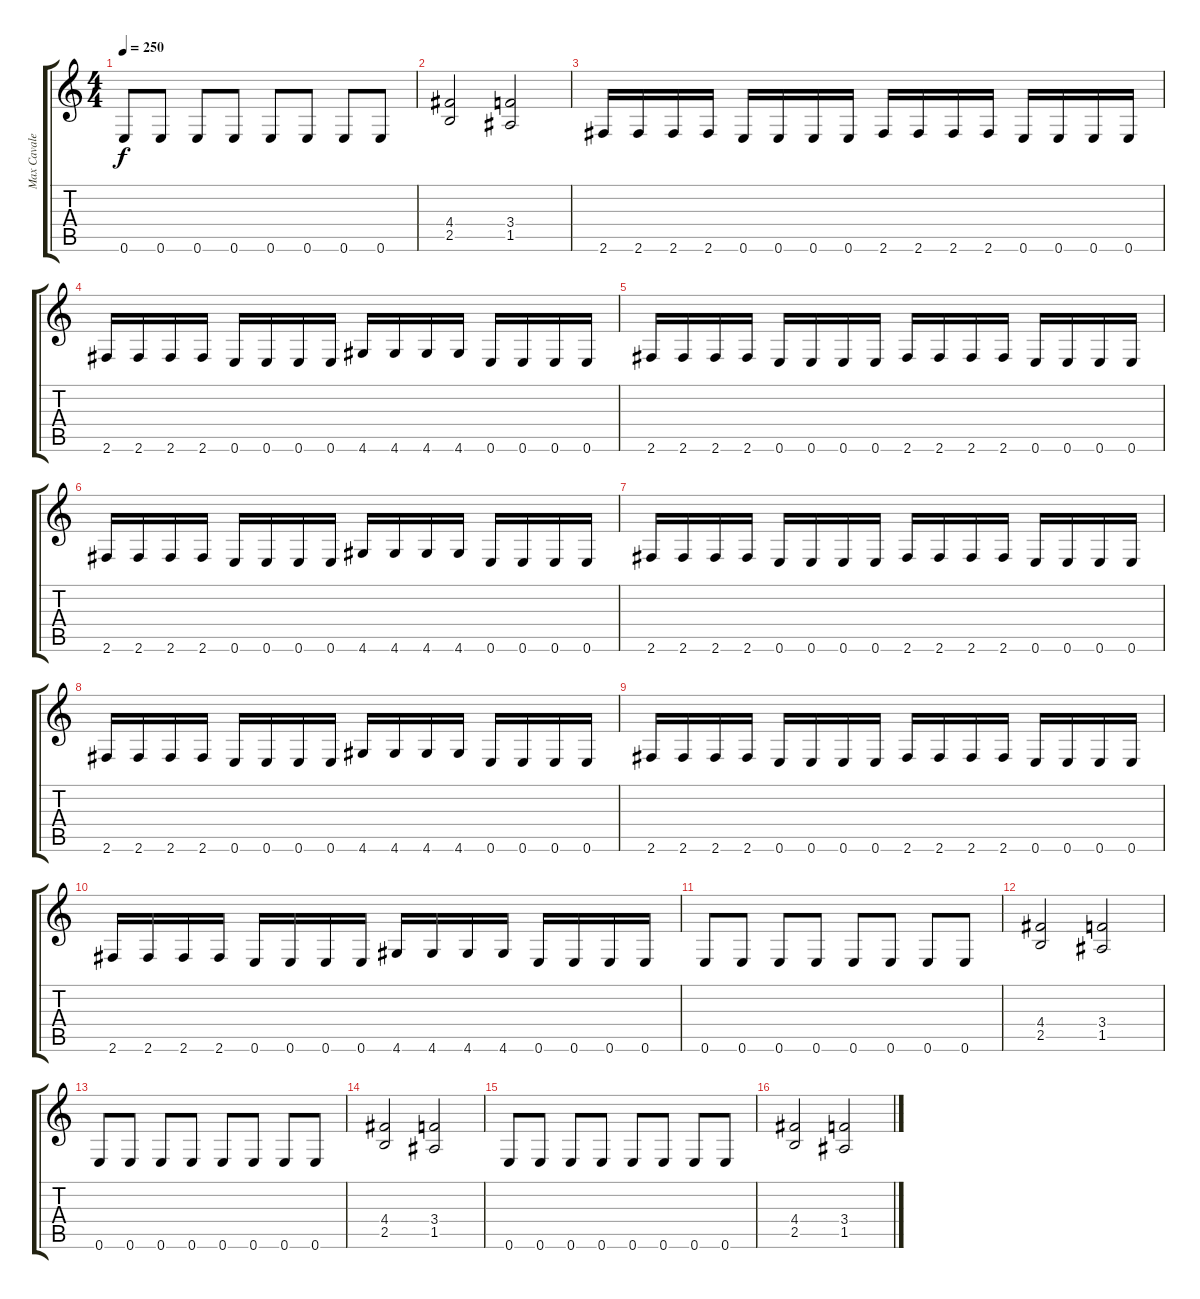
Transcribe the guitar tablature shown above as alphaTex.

\track ("Max Cavalera" "Max Cavale") {instrument distortionguitar}
\staff {score tabs}
\tuning (E4 B3 G3 D3 A2 E2) {hide}
\ts (4 4)
\tempo 250
\clef g2
\ks c
0.6.8{dy f} 0.6.8 0.6.8 0.6.8 0.6.8 0.6.8 0.6.8 0.6.8 |
(4.4 2.5).2 (3.4 1.5).2 |
2.6.16 2.6.16 2.6.16 2.6.16 0.6.16 0.6.16 0.6.16 0.6.16 2.6.16 2.6.16 2.6.16 2.6.16 0.6.16 0.6.16 0.6.16 0.6.16 |
2.6.16 2.6.16 2.6.16 2.6.16 0.6.16 0.6.16 0.6.16 0.6.16 4.6.16 4.6.16 4.6.16 4.6.16 0.6.16 0.6.16 0.6.16 0.6.16 |
2.6.16 2.6.16 2.6.16 2.6.16 0.6.16 0.6.16 0.6.16 0.6.16 2.6.16 2.6.16 2.6.16 2.6.16 0.6.16 0.6.16 0.6.16 0.6.16 |
2.6.16 2.6.16 2.6.16 2.6.16 0.6.16 0.6.16 0.6.16 0.6.16 4.6.16 4.6.16 4.6.16 4.6.16 0.6.16 0.6.16 0.6.16 0.6.16 |
2.6.16 2.6.16 2.6.16 2.6.16 0.6.16 0.6.16 0.6.16 0.6.16 2.6.16 2.6.16 2.6.16 2.6.16 0.6.16 0.6.16 0.6.16 0.6.16 |
2.6.16 2.6.16 2.6.16 2.6.16 0.6.16 0.6.16 0.6.16 0.6.16 4.6.16 4.6.16 4.6.16 4.6.16 0.6.16 0.6.16 0.6.16 0.6.16 |
2.6.16 2.6.16 2.6.16 2.6.16 0.6.16 0.6.16 0.6.16 0.6.16 2.6.16 2.6.16 2.6.16 2.6.16 0.6.16 0.6.16 0.6.16 0.6.16 |
2.6.16 2.6.16 2.6.16 2.6.16 0.6.16 0.6.16 0.6.16 0.6.16 4.6.16 4.6.16 4.6.16 4.6.16 0.6.16 0.6.16 0.6.16 0.6.16 |
0.6.8 0.6.8 0.6.8 0.6.8 0.6.8 0.6.8 0.6.8 0.6.8 |
(4.4 2.5).2 (3.4 1.5).2 |
0.6.8 0.6.8 0.6.8 0.6.8 0.6.8 0.6.8 0.6.8 0.6.8 |
(4.4 2.5).2 (3.4 1.5).2 |
0.6.8 0.6.8 0.6.8 0.6.8 0.6.8 0.6.8 0.6.8 0.6.8 |
(4.4 2.5).2 (3.4 1.5).2
